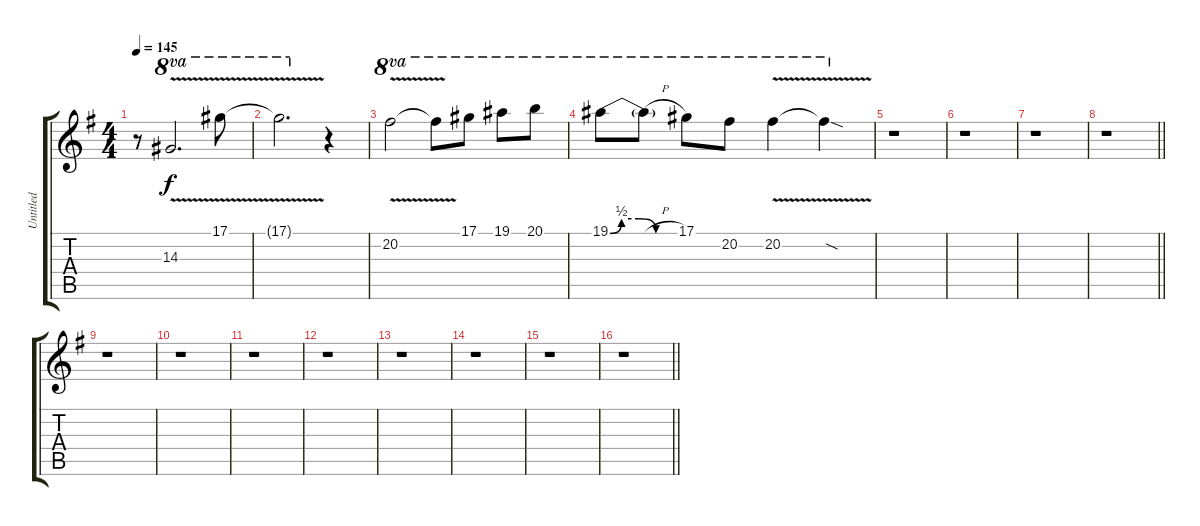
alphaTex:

\track ("Untitled" "Untitled") {instrument overdrivenguitar}
\staff {score tabs}
\tuning (Eb4 Bb3 Gb3 Db3 Ab2 Eb2) {hide}
\ts (4 4)
\tempo 145
\clef g2
\ks g
r.8{dy f} 14.3{v}.2{d ot 8va} 17.1{v}.8{ot 8va} |
17.1{v t}.2{d ot 8va} r.4 |
20.2{v}.2{ot 8va} 20.2{t}.8{ot 8va} 17.1.8{ot 8va} 19.1.8{ot 8va} 20.1.8{ot 8va} |
19.1{be (custom 0 0 10 2 25 2 40 0 60 0)}.8{ot 8va} 19.1{h t}.8{ot 8va} 17.1.8{ot 8va} 20.2.8{ot 8va} 20.2{v}.4{ot 8va} 20.2{sod t}.4{ot 8va} |
r.1 |
r.1 |
r.1 |
\barLineRight lightlight
r.1 |
r.1 |
r.1 |
r.1 |
r.1 |
r.1 |
r.1 |
r.1 |
\barLineRight lightlight
r.1
